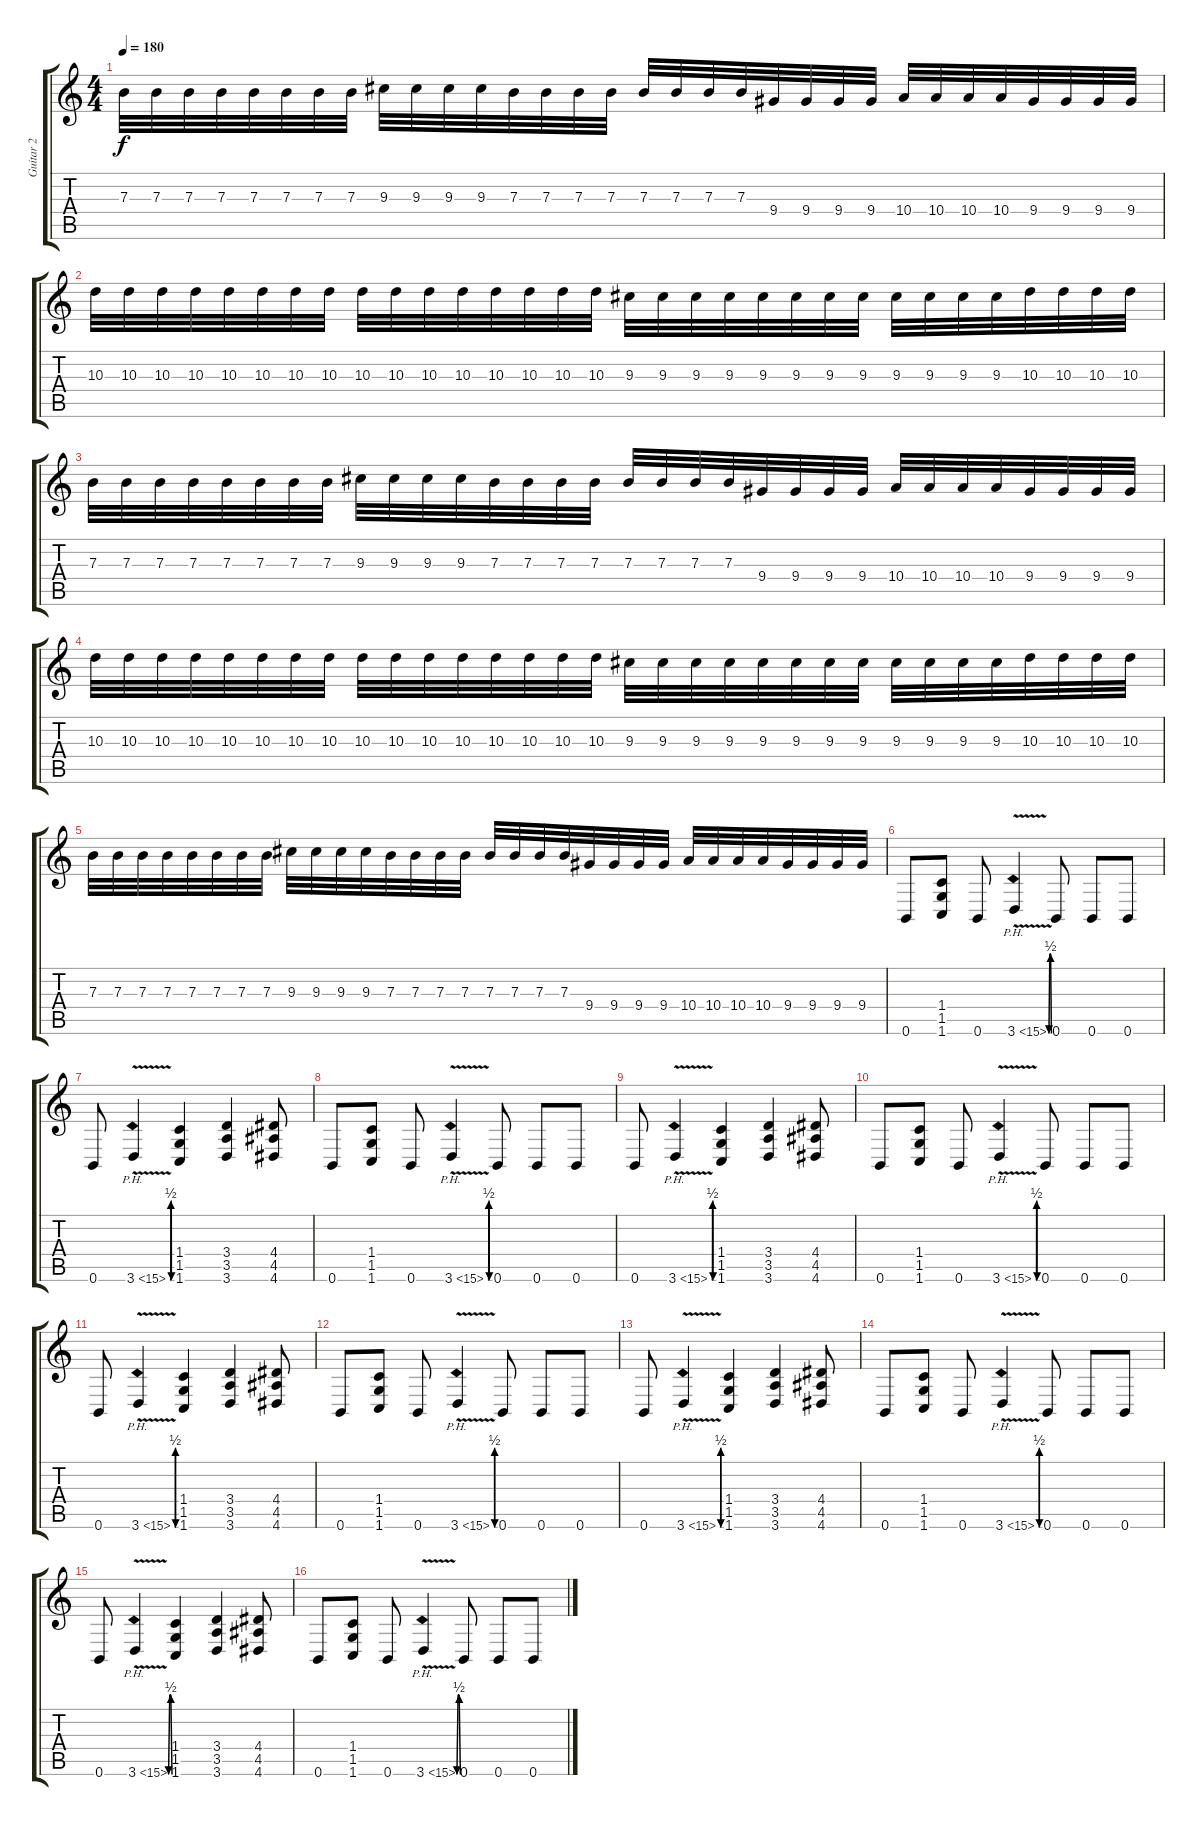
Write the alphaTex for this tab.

\track ("Guitar 2" "Guitar 2") {instrument distortionguitar}
\staff {score tabs}
\tuning (Db4 Ab3 E3 B2 Gb2 B1) {hide}
\ts (4 4)
\tempo 180
\clef g2
\ks c
7.3.32{dy f} 7.3.32 7.3.32 7.3.32 7.3.32 7.3.32 7.3.32 7.3.32 9.3.32 9.3.32 9.3.32 9.3.32 7.3.32 7.3.32 7.3.32 7.3.32 7.3.32 7.3.32 7.3.32 7.3.32 9.4.32 9.4.32 9.4.32 9.4.32 10.4.32 10.4.32 10.4.32 10.4.32 9.4.32 9.4.32 9.4.32 9.4.32 |
10.3.32 10.3.32 10.3.32 10.3.32 10.3.32 10.3.32 10.3.32 10.3.32 10.3.32 10.3.32 10.3.32 10.3.32 10.3.32 10.3.32 10.3.32 10.3.32 9.3.32 9.3.32 9.3.32 9.3.32 9.3.32 9.3.32 9.3.32 9.3.32 9.3.32 9.3.32 9.3.32 9.3.32 10.3.32 10.3.32 10.3.32 10.3.32 |
7.3.32 7.3.32 7.3.32 7.3.32 7.3.32 7.3.32 7.3.32 7.3.32 9.3.32 9.3.32 9.3.32 9.3.32 7.3.32 7.3.32 7.3.32 7.3.32 7.3.32 7.3.32 7.3.32 7.3.32 9.4.32 9.4.32 9.4.32 9.4.32 10.4.32 10.4.32 10.4.32 10.4.32 9.4.32 9.4.32 9.4.32 9.4.32 |
10.3.32 10.3.32 10.3.32 10.3.32 10.3.32 10.3.32 10.3.32 10.3.32 10.3.32 10.3.32 10.3.32 10.3.32 10.3.32 10.3.32 10.3.32 10.3.32 9.3.32 9.3.32 9.3.32 9.3.32 9.3.32 9.3.32 9.3.32 9.3.32 9.3.32 9.3.32 9.3.32 9.3.32 10.3.32 10.3.32 10.3.32 10.3.32 |
7.3.32 7.3.32 7.3.32 7.3.32 7.3.32 7.3.32 7.3.32 7.3.32 9.3.32 9.3.32 9.3.32 9.3.32 7.3.32 7.3.32 7.3.32 7.3.32 7.3.32 7.3.32 7.3.32 7.3.32 9.4.32 9.4.32 9.4.32 9.4.32 10.4.32 10.4.32 10.4.32 10.4.32 9.4.32 9.4.32 9.4.32 9.4.32 |
0.6.8 (1.4 1.5 1.6).8 0.6.8 3.6{be (custom 0 0 15 2 30 2 45 0 60 0) ph 12 v}.4 0.6.8 0.6.8 0.6.8 |
0.6.8 3.6{be (custom 0 0 15 2 30 2 45 0 60 0) ph 12 v}.4 (1.4 1.5 1.6).4 (3.4 3.5 3.6).4 (4.4 4.5 4.6).8 |
0.6.8 (1.4 1.5 1.6).8 0.6.8 3.6{be (custom 0 0 15 2 30 2 45 0 60 0) ph 12 v}.4 0.6.8 0.6.8 0.6.8 |
0.6.8 3.6{be (custom 0 0 15 2 30 2 45 0 60 0) ph 12 v}.4 (1.4 1.5 1.6).4 (3.4 3.5 3.6).4 (4.4 4.5 4.6).8 |
0.6.8 (1.4 1.5 1.6).8 0.6.8 3.6{be (custom 0 0 15 2 30 2 45 0 60 0) ph 12 v}.4 0.6.8 0.6.8 0.6.8 |
0.6.8 3.6{be (custom 0 0 15 2 30 2 45 0 60 0) ph 12 v}.4 (1.4 1.5 1.6).4 (3.4 3.5 3.6).4 (4.4 4.5 4.6).8 |
0.6.8 (1.4 1.5 1.6).8 0.6.8 3.6{be (custom 0 0 15 2 30 2 45 0 60 0) ph 12 v}.4 0.6.8 0.6.8 0.6.8 |
0.6.8 3.6{be (custom 0 0 15 2 30 2 45 0 60 0) ph 12 v}.4 (1.4 1.5 1.6).4 (3.4 3.5 3.6).4 (4.4 4.5 4.6).8 |
0.6.8 (1.4 1.5 1.6).8 0.6.8 3.6{be (custom 0 0 15 2 30 2 45 0 60 0) ph 12 v}.4 0.6.8 0.6.8 0.6.8 |
0.6.8 3.6{be (custom 0 0 15 2 30 2 45 0 60 0) ph 12 v}.4 (1.4 1.5 1.6).4 (3.4 3.5 3.6).4 (4.4 4.5 4.6).8 |
0.6.8 (1.4 1.5 1.6).8 0.6.8 3.6{be (custom 0 0 15 2 30 2 45 0 60 0) ph 12 v}.4 0.6.8 0.6.8 0.6.8
